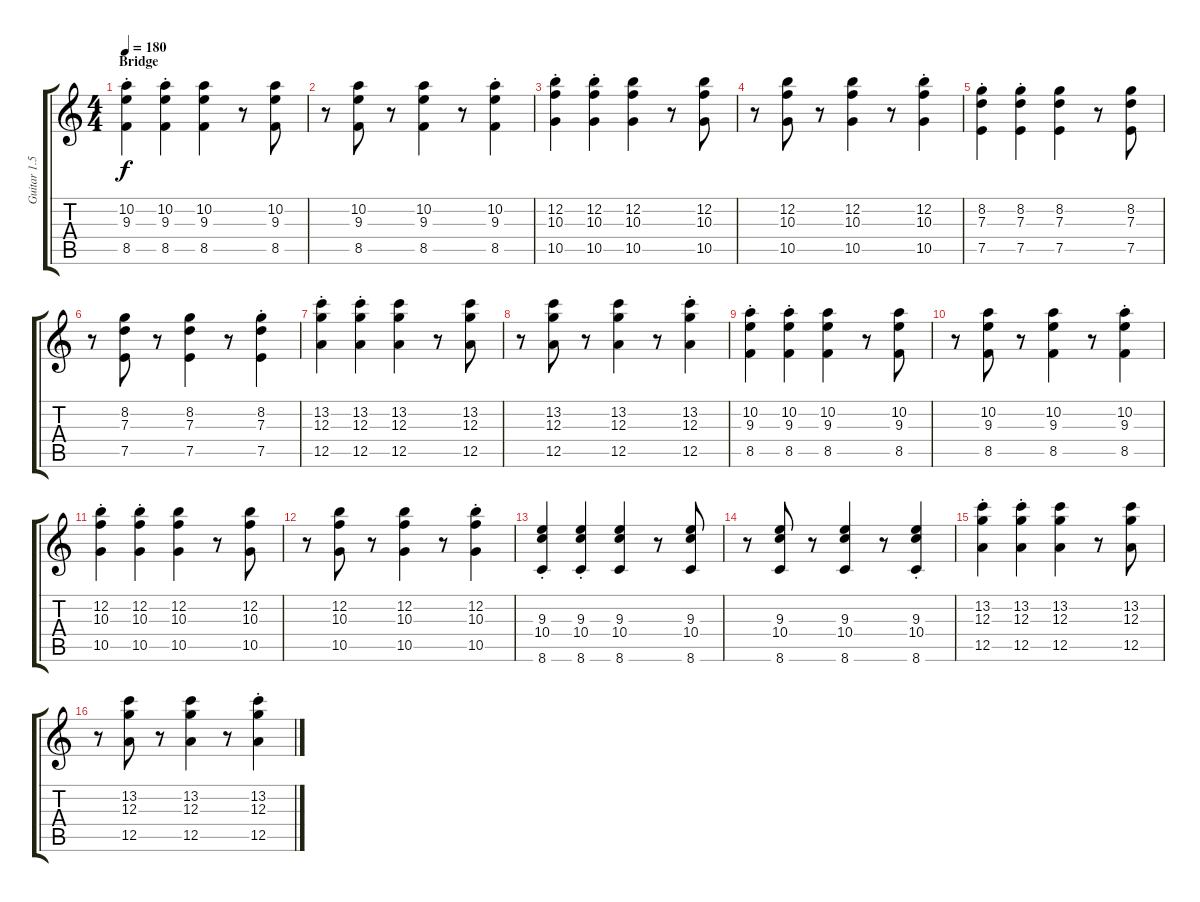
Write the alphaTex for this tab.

\track ("Guitar 1.5" "Guitar 1.5") {instrument electricguitarclean}
\staff {score tabs}
\tuning (E4 B3 G3 D3 A2 E2) {hide}
\ts (4 4)
\section ("" "Bridge")
\tempo 180
\clef g2
\ks c
(10.2{st} 9.3{st} 8.5{st}).4{dy f} (10.2{st} 9.3{st} 8.5{st}).4 (10.2 9.3 8.5).4 r.8 (10.2 9.3 8.5).8 |
r.8 (10.2 9.3 8.5).8 r.8 (10.2 9.3 8.5).4 r.8 (10.2{st} 9.3{st} 8.5{st}).4 |
(12.2{st} 10.3{st} 10.5{st}).4 (12.2{st} 10.3{st} 10.5{st}).4 (12.2 10.3 10.5).4 r.8 (12.2 10.3 10.5).8 |
r.8 (12.2 10.3 10.5).8 r.8 (12.2 10.3 10.5).4 r.8 (12.2{st} 10.3{st} 10.5{st}).4 |
(8.2{st} 7.3{st} 7.5{st}).4 (8.2{st} 7.3{st} 7.5{st}).4 (8.2 7.3 7.5).4 r.8 (8.2 7.3 7.5).8 |
r.8 (8.2 7.3 7.5).8 r.8 (8.2 7.3 7.5).4 r.8 (8.2{st} 7.3{st} 7.5{st}).4 |
(13.2{st} 12.3{st} 12.5{st}).4 (13.2{st} 12.3{st} 12.5{st}).4 (13.2 12.3 12.5).4 r.8 (13.2 12.3 12.5).8 |
r.8 (13.2 12.3 12.5).8 r.8 (13.2 12.3 12.5).4 r.8 (13.2{st} 12.3{st} 12.5{st}).4 |
(10.2{st} 9.3{st} 8.5{st}).4 (10.2{st} 9.3{st} 8.5{st}).4 (10.2 9.3 8.5).4 r.8 (10.2 9.3 8.5).8 |
r.8 (10.2 9.3 8.5).8 r.8 (10.2 9.3 8.5).4 r.8 (10.2{st} 9.3{st} 8.5{st}).4 |
(12.2{st} 10.3{st} 10.5{st}).4 (12.2{st} 10.3{st} 10.5{st}).4 (12.2 10.3 10.5).4 r.8 (12.2 10.3 10.5).8 |
r.8 (12.2 10.3 10.5).8 r.8 (12.2 10.3 10.5).4 r.8 (12.2{st} 10.3{st} 10.5{st}).4 |
(9.3{st} 10.4{st} 8.6{st}).4 (9.3{st} 10.4{st} 8.6{st}).4 (9.3 10.4 8.6).4 r.8 (9.3 10.4 8.6).8 |
r.8 (9.3 10.4 8.6).8 r.8 (9.3 10.4 8.6).4 r.8 (9.3{st} 10.4{st} 8.6{st}).4 |
(13.2{st} 12.3{st} 12.5{st}).4 (13.2{st} 12.3{st} 12.5{st}).4 (13.2 12.3 12.5).4 r.8 (13.2 12.3 12.5).8 |
r.8 (13.2 12.3 12.5).8 r.8 (13.2 12.3 12.5).4 r.8 (13.2{st} 12.3{st} 12.5{st}).4
